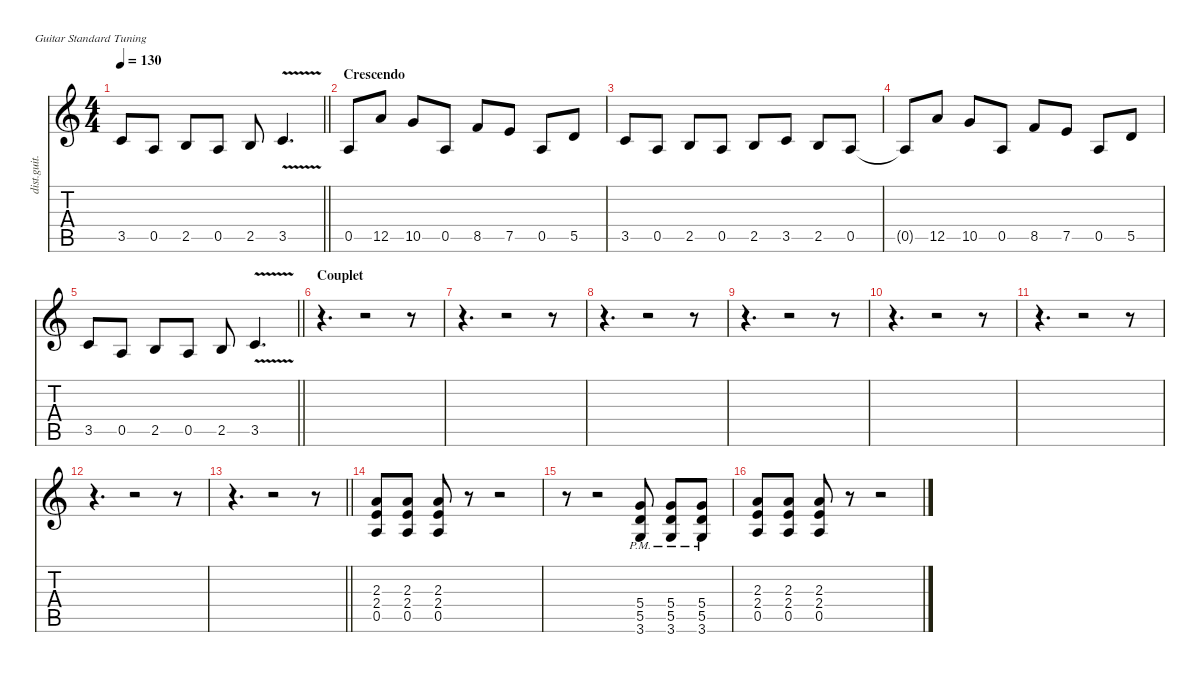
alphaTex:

\defaultSystemsLayout 4
\hideDynamics
\bracketExtendMode nobrackets
\otherSystemsTrackNameOrientation horizontal
\track ("Hichem" "dist.guit.") {instrument distortionguitar}
\staff {score tabs}
\tuning (E4 B3 G3 D3 A2 E2)
\ts (4 4)
\tempo 130
\clef g2
\barLineRight lightlight
\ks c
3.5.8{dy f beam Up} 0.5.8{beam Up} 2.5.8{beam Up} 0.5.8{beam Up} 2.5.8{beam Up} 3.5{v}.4{d beam Up} |
\section ("" "Crescendo")
0.5.8{dy mp beam Up} 12.5.8{beam Up} 10.5.8{beam Up} 0.5.8{beam Up} 8.5.8{beam Up} 7.5.8{beam Up} 0.5.8{beam Up} 5.5.8{beam Up} |
3.5.8{beam Up} 0.5.8{beam Up} 2.5.8{beam Up} 0.5.8{beam Up} 2.5.8{beam Up} 3.5.8{beam Up} 2.5.8{beam Up} 0.5.8{beam Up} |
0.5{t}.8{dy mf beam Up} 12.5.8{beam Up} 10.5.8{beam Up} 0.5.8{beam Up} 8.5.8{beam Up} 7.5.8{beam Up} 0.5.8{beam Up} 5.5.8{beam Up} |
\barLineRight lightlight
3.5.8{dy f beam Up} 0.5.8{beam Up} 2.5.8{beam Up} 0.5.8{beam Up} 2.5.8{beam Up} 3.5{v}.4{d beam Up} |
\section ("" "Couplet")
r.4{d beam Down} r.2{beam Down} r.8{beam Down} |
r.4{d beam Down} r.2{beam Down} r.8{beam Down} |
r.4{d beam Down} r.2{beam Down} r.8{beam Down} |
r.4{d beam Down} r.2{beam Down} r.8{beam Down} |
r.4{d beam Down} r.2{beam Down} r.8{beam Down} |
r.4{d beam Down} r.2{beam Down} r.8{beam Down} |
r.4{d beam Down} r.2{beam Down} r.8{beam Down} |
\barLineRight lightlight
r.4{d beam Down} r.2{beam Down} r.8{beam Down} |
(2.3 2.4 0.5).8{beam Up} (2.3 2.4 0.5).8{beam Up} (2.3 2.4 0.5).8{beam Up} r.8{beam Up} r.2{beam Up} |
r.8{beam Down} r.2{beam Down} (5.4 5.5 3.6{pm}).8{beam Up} (5.4 5.5 3.6{pm}).8{beam Up} (5.4 5.5 3.6{pm}).8{beam Up} |
(2.3 2.4 0.5).8{beam Up} (2.3 2.4 0.5).8{beam Up} (2.3 2.4 0.5).8{beam Up} r.8{beam Up} r.2{beam Up}
